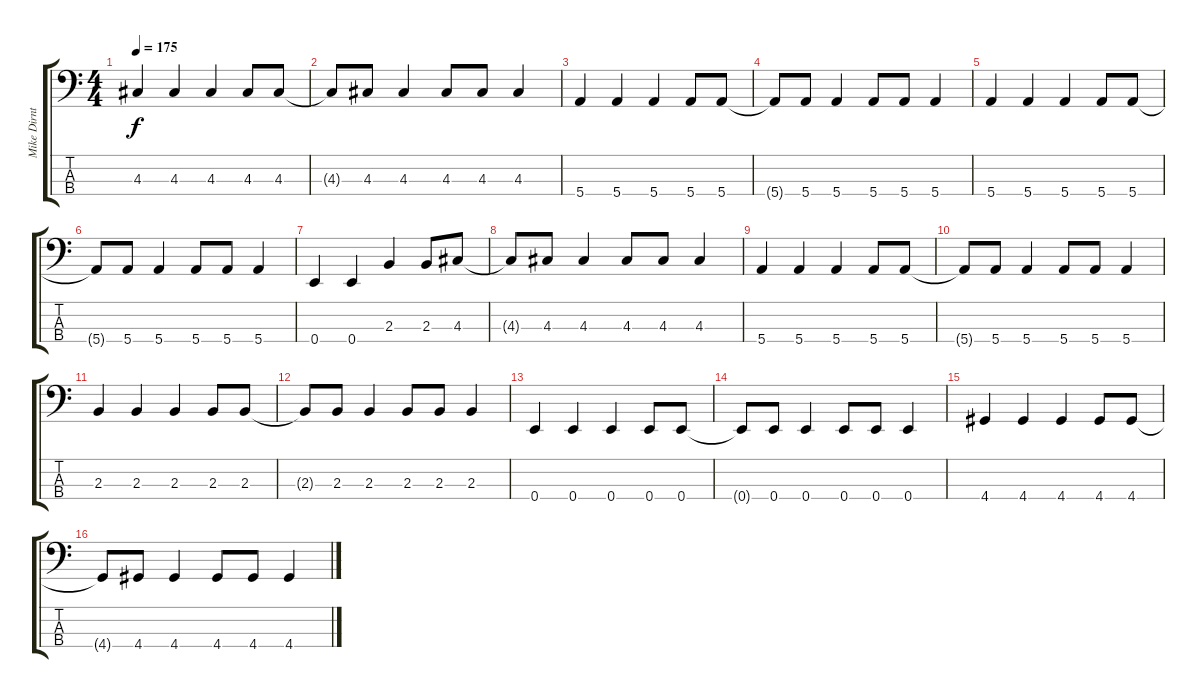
\track ("Mike Dirnt - Bass" "Mike Dirnt") {instrument electricbassfinger}
\staff {score tabs}
\tuning (G2 D2 A1 E1) {hide}
\ts (4 4)
\tempo 175
\clef f4
\ks c
4.3.4{dy f} 4.3.4 4.3.4 4.3.8 4.3.8 |
4.3{t}.8 4.3.8 4.3.4 4.3.8 4.3.8 4.3.4 |
5.4.4 5.4.4 5.4.4 5.4.8 5.4.8 |
5.4{t}.8 5.4.8 5.4.4 5.4.8 5.4.8 5.4.4 |
5.4.4 5.4.4 5.4.4 5.4.8 5.4.8 |
5.4{t}.8 5.4.8 5.4.4 5.4.8 5.4.8 5.4.4 |
0.4.4 0.4.4 2.3.4 2.3.8 4.3.8 |
4.3{t}.8 4.3.8 4.3.4 4.3.8 4.3.8 4.3.4 |
5.4.4 5.4.4 5.4.4 5.4.8 5.4.8 |
5.4{t}.8 5.4.8 5.4.4 5.4.8 5.4.8 5.4.4 |
2.3.4 2.3.4 2.3.4 2.3.8 2.3.8 |
2.3{t}.8 2.3.8 2.3.4 2.3.8 2.3.8 2.3.4 |
0.4.4 0.4.4 0.4.4 0.4.8 0.4.8 |
0.4{t}.8 0.4.8 0.4.4 0.4.8 0.4.8 0.4.4 |
4.4.4 4.4.4 4.4.4 4.4.8 4.4.8 |
4.4{t}.8 4.4.8 4.4.4 4.4.8 4.4.8 4.4.4
